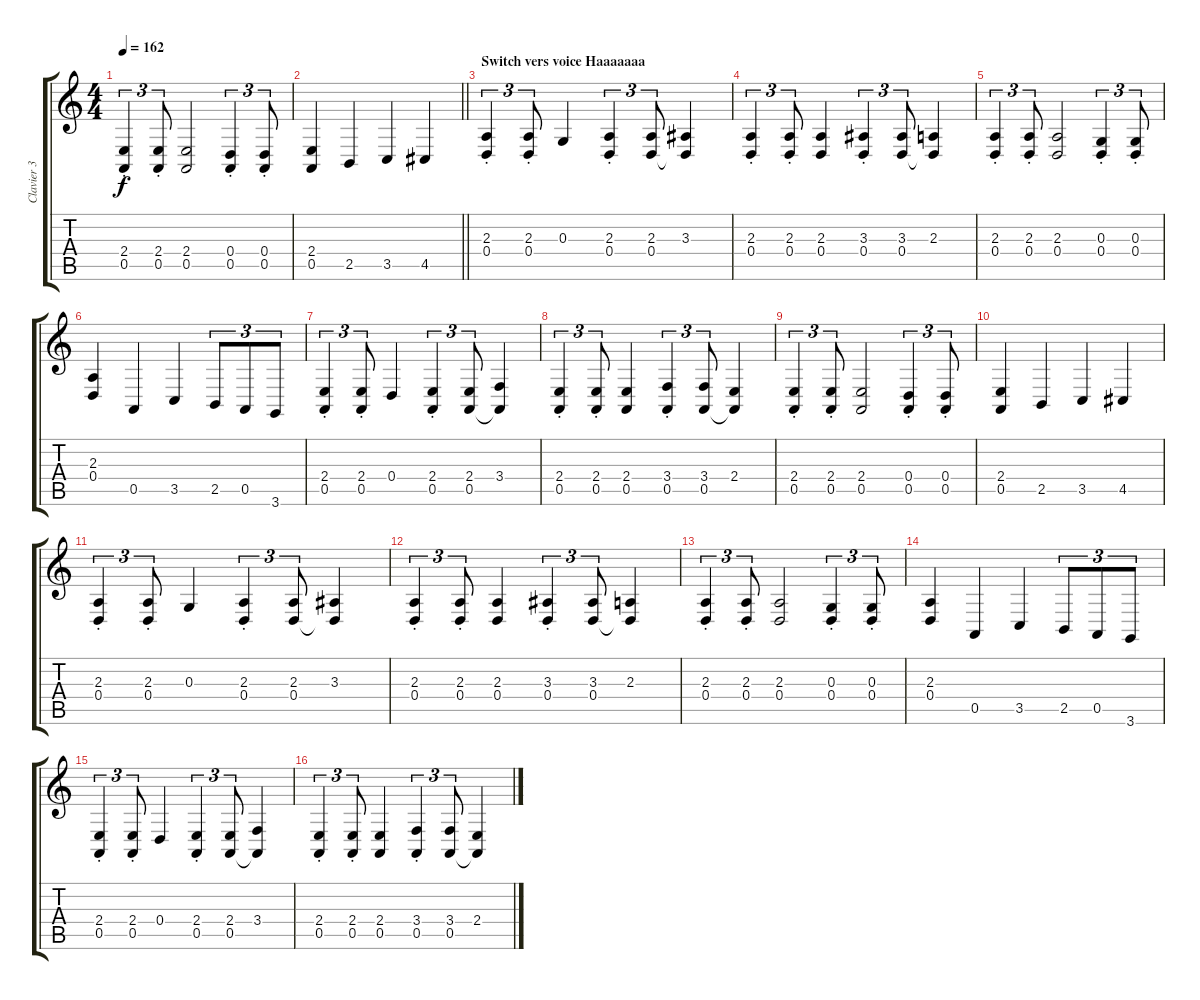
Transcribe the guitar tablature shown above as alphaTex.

\track ("Clavier 3" "Clavier 3") {instrument rockorgan}
\staff {score tabs}
\tuning (E4 B3 G3 D3 A2 E2) {hide}
\ts (4 4)
\tempo 162
\clef g2
\ks c
(2.4{st} 0.5{st}).4{tu (3 2) dy f} (2.4{st} 0.5{st}).8{tu (3 2)} (2.4 0.5).2 (0.4{st} 0.5{st}).4{tu (3 2)} (0.4{st} 0.5{st}).8{tu (3 2)} |
\barLineRight lightlight
(2.4 0.5).4 2.5.4 3.5.4 4.5.4 |
\section ("" "Switch vers voice Haaaaaaa")
(2.3{st} 0.4{st}).4{tu (3 2)} (2.3{st} 0.4{st}).8{tu (3 2)} 0.3.4 (2.3{st} 0.4{st}).4{tu (3 2)} (2.3 0.4).8{tu (3 2)} (3.3 0.4{t}).4 |
(2.3{st} 0.4{st}).4{tu (3 2)} (2.3{st} 0.4{st}).8{tu (3 2)} (2.3 0.4).4 (3.3{st} 0.4{st}).4{tu (3 2)} (3.3 0.4).8{tu (3 2)} (2.3 0.4{t}).4 |
(2.3{st} 0.4{st}).4{tu (3 2)} (2.3{st} 0.4{st}).8{tu (3 2)} (2.3 0.4).2 (0.3{st} 0.4{st}).4{tu (3 2)} (0.3{st} 0.4{st}).8{tu (3 2)} |
(2.3 0.4).4 0.5.4 3.5.4 2.5.8{tu (3 2)} 0.5.8{tu (3 2)} 3.6.8{tu (3 2)} |
(2.4{st} 0.5{st}).4{tu (3 2)} (2.4{st} 0.5{st}).8{tu (3 2)} 0.4.4 (2.4{st} 0.5{st}).4{tu (3 2)} (2.4 0.5).8{tu (3 2)} (3.4 0.5{t}).4 |
(2.4{st} 0.5{st}).4{tu (3 2)} (2.4{st} 0.5{st}).8{tu (3 2)} (2.4 0.5).4 (3.4{st} 0.5{st}).4{tu (3 2)} (3.4 0.5).8{tu (3 2)} (2.4 0.5{t}).4 |
(2.4{st} 0.5{st}).4{tu (3 2)} (2.4{st} 0.5{st}).8{tu (3 2)} (2.4 0.5).2 (0.4{st} 0.5{st}).4{tu (3 2)} (0.4{st} 0.5{st}).8{tu (3 2)} |
(2.4 0.5).4 2.5.4 3.5.4 4.5.4 |
(2.3{st} 0.4{st}).4{tu (3 2)} (2.3{st} 0.4{st}).8{tu (3 2)} 0.3.4 (2.3{st} 0.4{st}).4{tu (3 2)} (2.3 0.4).8{tu (3 2)} (3.3 0.4{t}).4 |
(2.3{st} 0.4{st}).4{tu (3 2)} (2.3{st} 0.4{st}).8{tu (3 2)} (2.3 0.4).4 (3.3{st} 0.4{st}).4{tu (3 2)} (3.3 0.4).8{tu (3 2)} (2.3 0.4{t}).4 |
(2.3{st} 0.4{st}).4{tu (3 2)} (2.3{st} 0.4{st}).8{tu (3 2)} (2.3 0.4).2 (0.3{st} 0.4{st}).4{tu (3 2)} (0.3{st} 0.4{st}).8{tu (3 2)} |
(2.3 0.4).4 0.5.4 3.5.4 2.5.8{tu (3 2)} 0.5.8{tu (3 2)} 3.6.8{tu (3 2)} |
(2.4{st} 0.5{st}).4{tu (3 2)} (2.4{st} 0.5{st}).8{tu (3 2)} 0.4.4 (2.4{st} 0.5{st}).4{tu (3 2)} (2.4 0.5).8{tu (3 2)} (3.4 0.5{t}).4 |
(2.4{st} 0.5{st}).4{tu (3 2)} (2.4{st} 0.5{st}).8{tu (3 2)} (2.4 0.5).4 (3.4{st} 0.5{st}).4{tu (3 2)} (3.4 0.5).8{tu (3 2)} (2.4 0.5{t}).4
